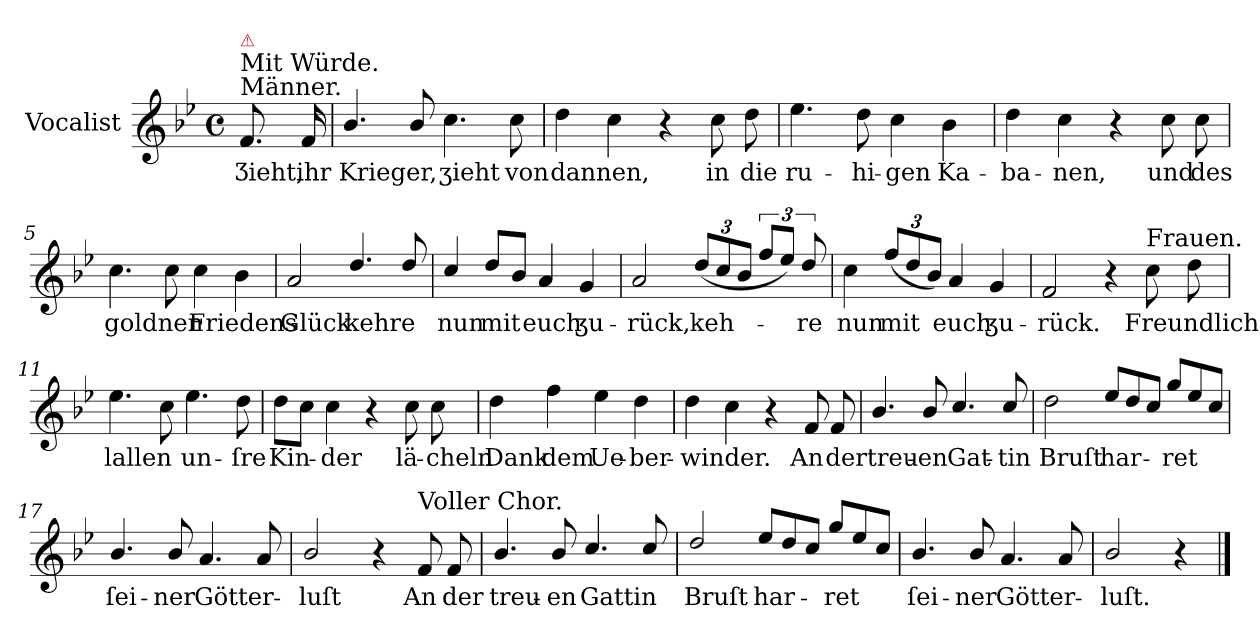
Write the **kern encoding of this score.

**kern	**text
*part1	*part1
*staff1	*staff1
*I"Vocalist	*
*clefG2	*
*k[b-e-]	*
*B-:	*
*M4/4	*
*met(c)	*
=	=
!LO:TX:a:t=Männer.	!
!LO:TX:a:t=Mit Würde.	!
!LO:TX:a:color=crimson:t=⚠	!
8.f	Ʒieht,
16f	ihr
=1	=1
4.b-/	Krieger,
8b-/	.
4.cc	ʒieht
8cc	von
=2	=2
4dd	dannen,
4cc	.
4r	.
8cc	in
8dd	die
=3	=3
4.ee-	ru-
8dd	-hi-
4cc	-gen
4b-	Ka-
=4	=4
4dd	-ba-
4cc	-nen,
4r	.
8cc	und
8cc	des
=5	=5
4.cc	goldnen
8cc	.
4cc	Friedens
4b-	.
=6	=6
2a	Glück
4.dd/	kehre
8dd/	.
=7	=7
4cc/	nun
8dd/L	mit
8b-J	.
4a	euch
4g	ʒu-
=8	=8
2a	-rück,
(>12dd/L	keh-
12cc/	.
12b-/J	.
12ff/L	.
12ee-/J)	.
12dd/	-re
=9	=9
4cc	nun
(>12ff/L	mit
12dd/	.
12b-/J)	.
4a	euch
4g	ʒu-
=10	=10
2f	-rück.
4r	.
!LO:TX:a:t=Frauen.	!
8cc	Freundlich
8dd	.
=11	=11
4.ee-	lallen
8cc	.
4.ee-	un-
8dd	-ſre
=12	=12
8ddL	Kin-
8ccJ	.
4cc	-der
4r	.
8cc	lä-
8cc	-cheln
=13	=13
4dd	Dank
4ff	dem
4ee-	Ue-
4dd	-ber-
=14	=14
4dd	-winder.
4cc	.
4r	.
8f	An
8f	der
=15	=15
4.b-/	treu-
8b-/	-en
4.cc/	Gat-
8cc/	-tin
=16	=16
2dd	Bruſt
*Xtuplet	*
12ee-/L	har-
12dd/	.
12cc/J	.
12gg/L	-ret
12ee-/	.
12cc/J	.
=17	=17
4.b-/	ſei-
8b-/	-ner
4.a	Götter-
8a	.
=18	=18
2b-/	-luſt
4r	.
!LO:TX:a:t=Voller Chor.	!
8f	An
8f	der
=19	=19
4.b-/	treu-
8b-/	-en
4.cc/	Gattin
8cc/	.
=20	=20
2dd/	Bruſt
12ee-/L	har-
12dd/	.
12cc/J	.
12gg/L	-ret
12ee-/	.
12cc/J	.
=21	=21
4.b-/	ſei-
8b-/	-ner
4.a	Götter-
8a	.
=22	=22
2b-/	-luſt.
4r	.
==	==
*-	*-
